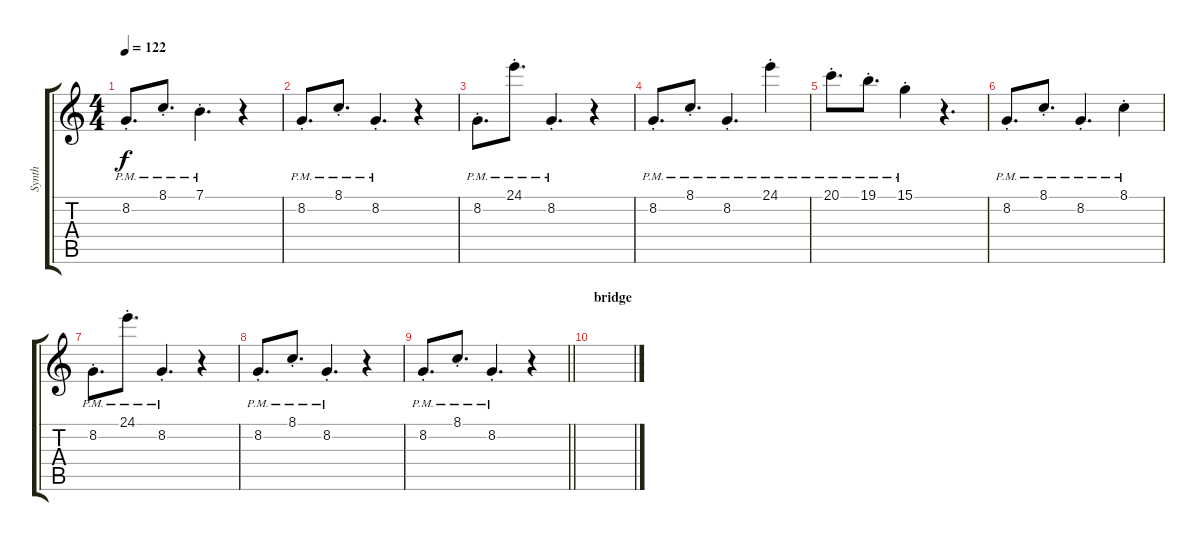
\track ("Synth" "Synth") {instrument lead2sawtooth}
\staff {score tabs}
\tuning (E4 B3 G3 D3 A2 E2) {hide}
\ts (4 4)
\tempo 122
\clef g2
\ks c
8.2{pm st}.8{d dy f} 8.1{pm st}.8{d} 7.1{pm st}.4{d} r.4 |
8.2{pm st}.8{d} 8.1{pm st}.8{d} 8.2{pm st}.4{d} r.4 |
8.2{pm st}.8{d} 24.1{pm st}.8{d} 8.2{pm st}.4{d} r.4 |
8.2{pm st}.8{d} 8.1{pm st}.8{d} 8.2{pm st}.4{d} 24.1{pm st}.4 |
20.1{pm st}.8{d} 19.1{pm st}.8{d} 15.1{pm st}.4 r.4{d} |
8.2{pm st}.8{d} 8.1{pm st}.8{d} 8.2{pm st}.4{d} 8.1{pm st}.4 |
8.2{pm st}.8{d} 24.1{pm st}.8{d} 8.2{pm st}.4{d} r.4 |
8.2{pm st}.8{d} 8.1{pm st}.8{d} 8.2{pm st}.4{d} r.4 |
\barLineRight lightlight
8.2{pm st}.8{d} 8.1{pm st}.8{d} 8.2{pm st}.4{d} r.4 |
\section ("" "bridge")
